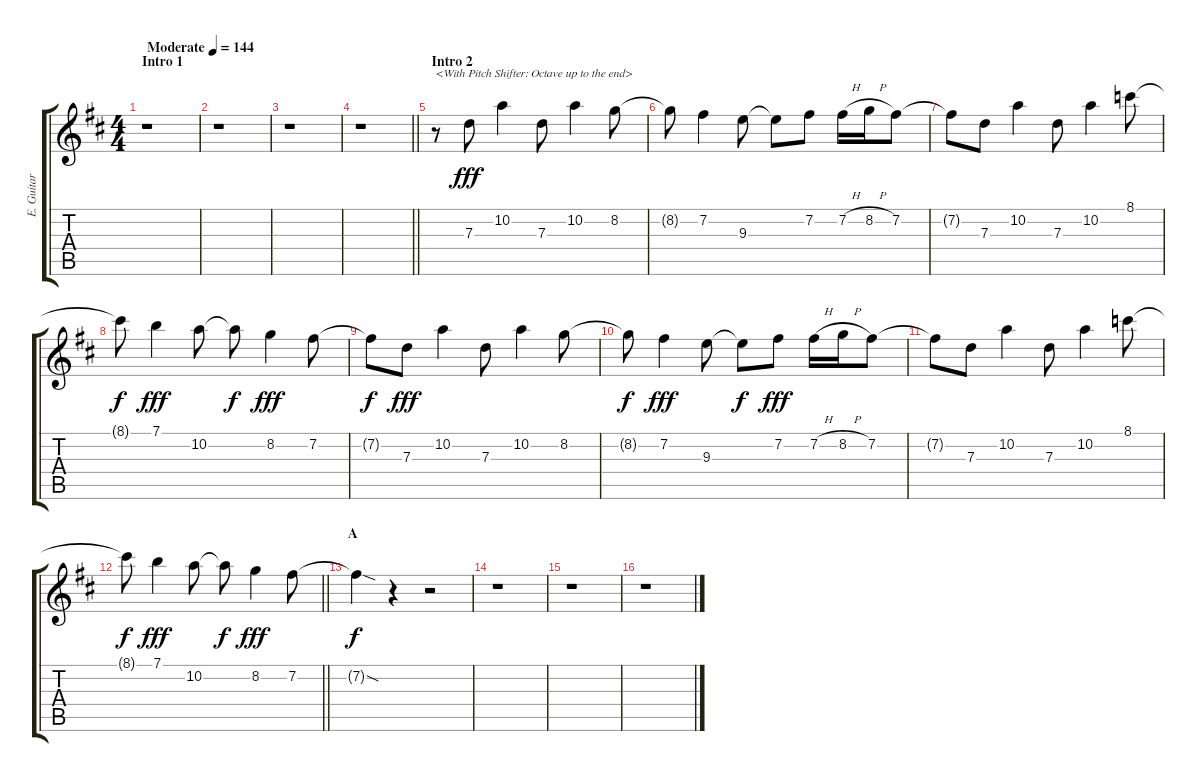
\track ("E. Guitar II" "E. Guitar ") {instrument electricguitarclean}
\staff {score tabs}
\tuning (E4 B3 G3 D3 A2 E2) {hide}
\ts (4 4)
\section ("" "Intro 1")
\tempo (144 "Moderate")
\clef g2
\ks d
r.1{dy fff instrument electricguitarclean} |
r.1 |
r.1 |
\barLineRight lightlight
r.1 |
\section ("" "Intro 2")
r.8{txt "<With Pitch Shifter: Octave up to the end>"} 7.3.8 10.2.4 7.3.8 10.2.4 8.2.8 |
8.2{t}.8 7.2.4 9.3.8 9.3{t}.8 7.2.8 7.2{h}.16 8.2{h}.16 7.2.8 |
7.2{t}.8 7.3.8 10.2.4 7.3.8 10.2.4 8.1.8 |
8.1{t}.8{dy f} 7.1.4{dy fff} 10.2.8 10.2{t}.8{dy f} 8.2.4{dy fff} 7.2.8 |
7.2{t}.8{dy f} 7.3.8{dy fff} 10.2.4 7.3.8 10.2.4 8.2.8 |
8.2{t}.8{dy f} 7.2.4{dy fff} 9.3.8 9.3{t}.8{dy f} 7.2.8{dy fff} 7.2{h}.16 8.2{h}.16 7.2.8 |
7.2{t}.8 7.3.8 10.2.4 7.3.8 10.2.4 8.1.8 |
\barLineRight lightlight
8.1{t}.8{dy f} 7.1.4{dy fff} 10.2.8 10.2{t}.8{dy f} 8.2.4{dy fff} 7.2.8 |
\section ("" "A")
7.2{sod t}.4{dy f} r.4 r.2 |
r.1 |
r.1 |
r.1
